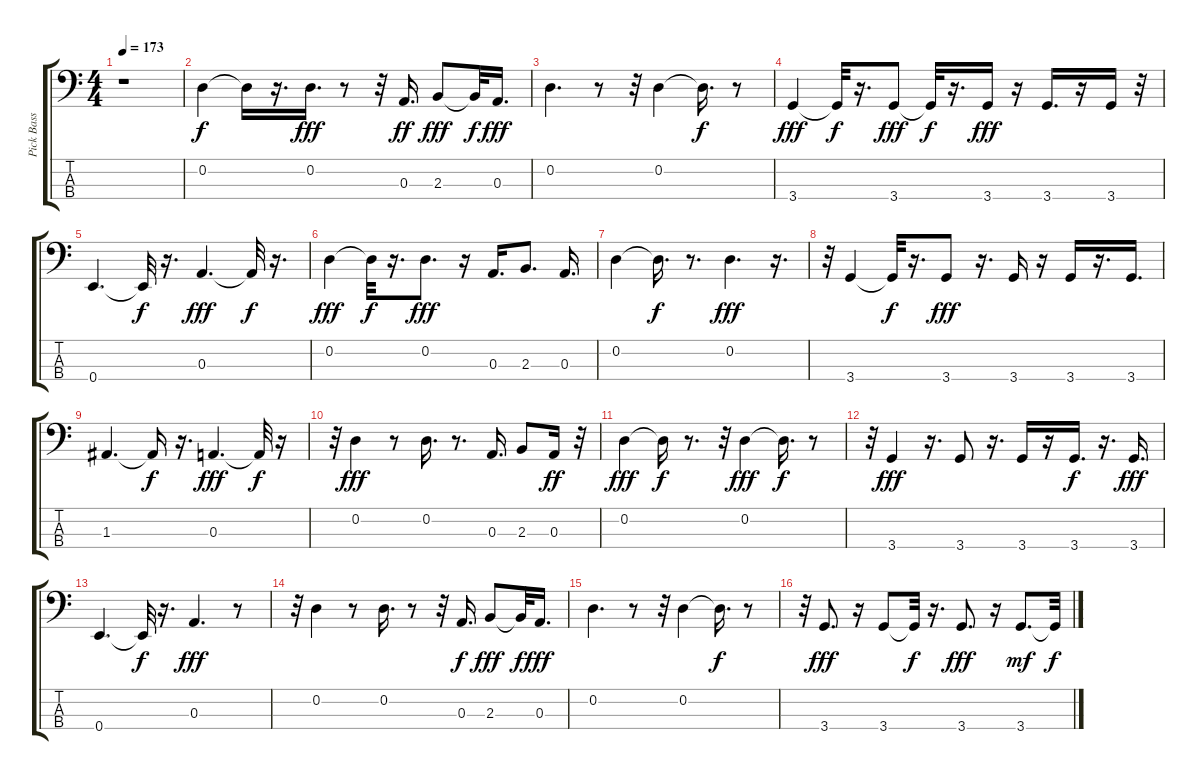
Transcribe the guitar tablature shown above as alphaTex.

\track ("Pick Bass" "Pick Bass") {instrument electricbasspick}
\staff {score tabs}
\tuning (G2 D2 A1 E1) {hide}
\ts (4 4)
\tempo 173
\clef f4
\ks c
r.1{dy f instrument electricbasspick} |
0.2.4 0.2{t}.16 r.16{d} 0.2.16{d dy fff} r.8 r.32 0.3.16{d dy ff} 2.3.8{dy fff} 2.3{t}.32{dy f} 0.3.16{d dy fff} |
0.2.4{d} r.8 r.32 0.2.4 0.2{t}.16{d dy f} r.8 |
3.4.4{dy fff} 3.4{t}.32{dy f} r.16{d} 3.4.8{dy fff} 3.4{t}.32{dy f} r.16{d} 3.4.16{dy fff} r.16 3.4.16{d} r.16 3.4.16 r.32 |
0.4.4{d} 0.4{t}.32{dy f} r.16{d} 0.3.4{d dy fff} 0.3{t}.32{dy f} r.16{d} |
0.2.4{dy fff} 0.2{t}.32{dy f} r.16{d} 0.2.8{d dy fff} r.16 0.3.16{d} 2.3.8{d} 0.3.16{d} |
0.2.4 0.2{t}.16{d dy f} r.8{d} 0.2.4{d dy fff} r.16{d} |
r.32 3.4.4 3.4{t}.32{dy f} r.16{d} 3.4.8{dy fff} r.16{d} 3.4.16 r.16 3.4.16 r.16{d} 3.4.16{d} |
1.3.4{d} 1.3{t}.16{dy f} r.16{d} 0.3.4{d dy fff} 0.3{t}.32{dy f} r.16 |
r.32 0.2.4{dy fff} r.8 0.2.16{d} r.8{d} 0.3.16{d} 2.3.8 0.3.16{dy ff} r.32 |
0.2.4{dy fff} 0.2{t}.16{dy f} r.8{d} r.32 0.2.4{dy fff} 0.2{t}.16{d dy f} r.8 |
r.32 3.4.4{dy fff} r.16{d} 3.4.8 r.16{d} 3.4.16 r.16 3.4.16{d dy f} r.16{d} 3.4.16{d dy fff} |
0.4.4{d} 0.4{t}.32{dy f} r.16{d} 0.3.4{d dy fff} r.8 |
r.32 0.2.4 r.8 0.2.16{d} r.8 r.32 0.3.16{d dy f} 2.3.8{dy fff} 2.3{t}.32{dy f} 0.3.16{d dy fff} |
0.2.4{d} r.8 r.32 0.2.4 0.2{t}.16{d dy f} r.8 |
r.32 3.4.8{d dy fff} r.16 3.4.8 3.4{t}.32{dy f} r.16{d} 3.4.8{d dy fff} r.16 3.4.8{d dy mf} 3.4{t}.32{dy f}
